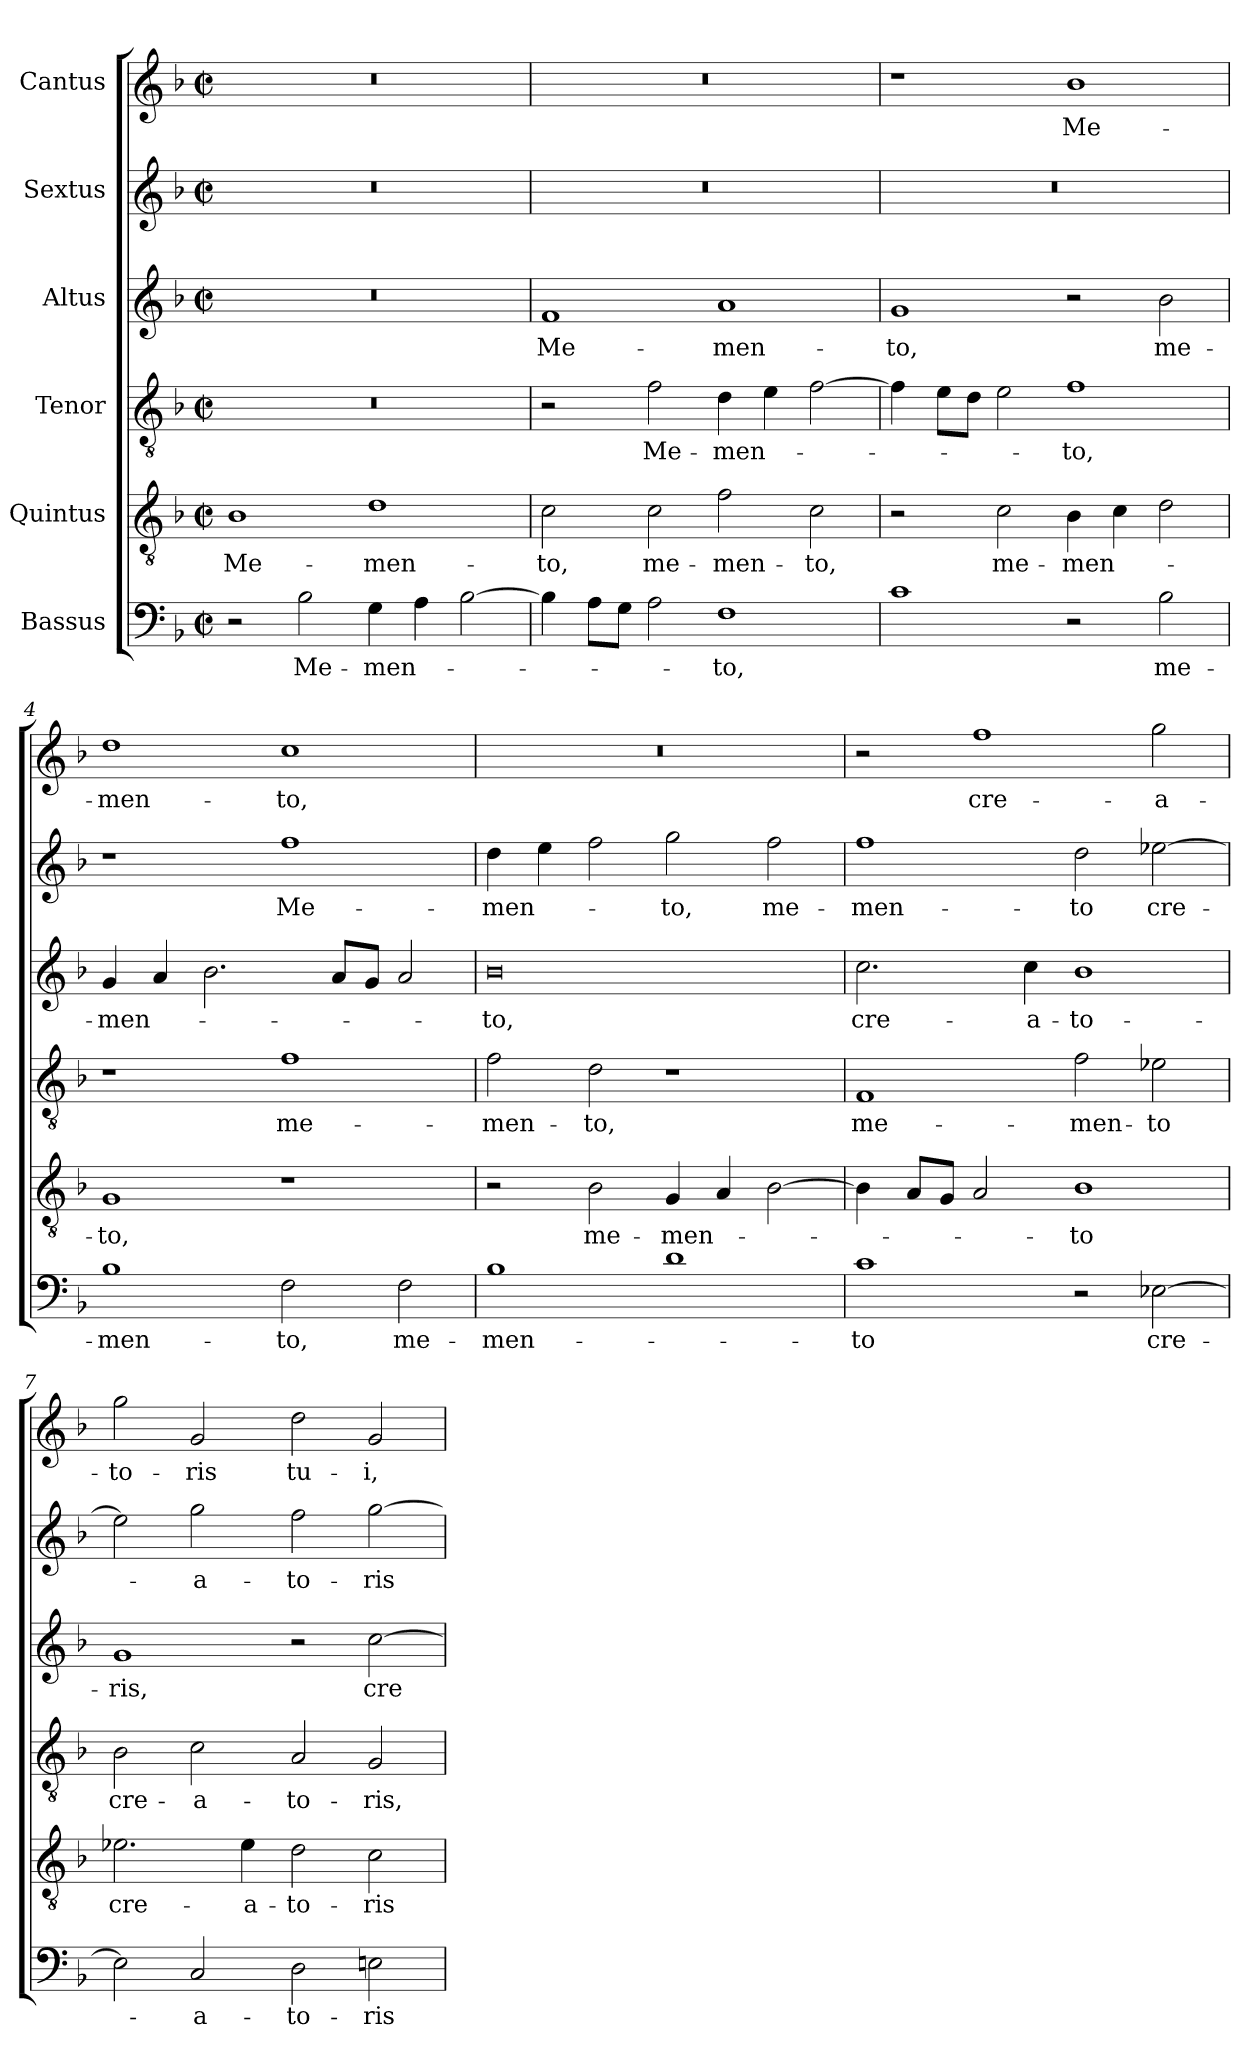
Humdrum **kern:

**kern	**text	**kern	**text	**kern	**text	**kern	**text	**kern	**text	**kern	**text
*part6	*part6	*part5	*part5	*part4	*part4	*part3	*part3	*part2	*part2	*part1	*part1
*staff6	*staff6	*staff5	*staff5	*staff4	*staff4	*staff3	*staff3	*staff2	*staff2	*staff1	*staff1
*I"Bassus	*	*I"Quintus	*	*I"Tenor	*	*I"Altus	*	*I"Sextus	*	*I"Cantus	*
*clefF4	*	*clefGv2	*	*clefGv2	*	*clefG2	*	*clefG2	*	*clefG2	*
*k[b-]	*	*k[b-]	*	*k[b-]	*	*k[b-]	*	*k[b-]	*	*k[b-]	*
*M4/2	*	*M4/2	*	*M4/2	*	*M4/2	*	*M4/2	*	*M4/2	*
*met(c|)	*	*met(c|)	*	*met(c|)	*	*met(c|)	*	*met(c|)	*	*met(c|)	*
=1	=1	=1	=1	=1	=1	=1	=1	=1	=1	=1	=1
!	!	!	!LO:LY:b	!	!	!	!	!	!	!	!
2r	.	1B-	Me-	0r	.	0r	.	0r	.	0r	.
!	!LO:LY:b	!	!	!	!	!	!	!	!	!	!
2B-\	Me-	.	.	.	.	.	.	.	.	.	.
!	!LO:LY:b	!	!LO:LY:b	!	!	!	!	!	!	!	!
4G\	men-	1d	men-	.	.	.	.	.	.	.	.
4A\	.	.	.	.	.	.	.	.	.	.	.
[2B-\	.	.	.	.	.	.	.	.	.	.	.
=2	=2	=2	=2	=2	=2	=2	=2	=2	=2	=2	=2
!	!	!	!LO:LY:b	!	!	!	!LO:LY:b	!	!	!	!
4B-\]	.	2c\	to,	2r	.	1f	Me-	0r	.	0r	.
8A\L	.	.	.	.	.	.	.	.	.	.	.
8G\J	.	.	.	.	.	.	.	.	.	.	.
!	!	!	!LO:LY:b	!	!LO:LY:b	!	!	!	!	!	!
2A\	.	2c\	me-	2f\	Me-	.	.	.	.	.	.
!	!LO:LY:b	!	!LO:LY:b	!	!LO:LY:b	!	!LO:LY:b	!	!	!	!
1F	-to,	2f\	-men-	4d\	men--	1a	men-	.	.	.	.
.	.	.	.	4e\	.	.	.	.	.	.	.
!	!	!	!LO:LY:b	!	!	!	!	!	!	!	!
.	.	2c\	-to,	[2f\	.	.	.	.	.	.	.
=3	=3	=3	=3	=3	=3	=3	=3	=3	=3	=3	=3
!	!	!	!	!	!	!	!LO:LY:b	!	!	!	!
1c	.	2r	.	4f\]	.	1g	to,	0r	.	1r	.
.	.	.	.	8e\L	.	.	.	.	.	.	.
.	.	.	.	8d\J	.	.	.	.	.	.	.
!	!	!	!LO:LY:b	!	!	!	!	!	!	!	!
.	.	2c\	me-	2e\	.	.	.	.	.	.	.
!	!	!	!LO:LY:b	!	!LO:LY:b	!	!	!	!	!	!LO:LY:b
2r	.	4B-\	men-	1f	to,	2r	.	.	.	1b-	Me-
.	.	4c\	.	.	.	.	.	.	.	.	.
!	!LO:LY:b	!	!	!	!	!	!LO:LY:b	!	!	!	!
2B-\	me-	2d\	.	.	.	2b-\	me-	.	.	.	.
=4	=4	=4	=4	=4	=4	=4	=4	=4	=4	=4	=4
!	!LO:LY:b	!	!LO:LY:b	!	!	!	!LO:LY:b	!	!	!	!LO:LY:b
1B-	-men-	1G	to,	1r	.	4g/	men-	1r	.	1dd	men-
.	.	.	.	.	.	4a/	.	.	.	.	.
.	.	.	.	.	.	2.b-\	.	.	.	.	.
!	!LO:LY:b	!	!	!	!LO:LY:b	!	!	!	!LO:LY:b	!	!LO:LY:b
2F\	-to,	1r	.	1f	me-	.	.	1ff	Me-	1cc	to,
.	.	.	.	.	.	8a/L	.	.	.	.	.
.	.	.	.	.	.	8g/J	.	.	.	.	.
!	!LO:LY:b	!	!	!	!	!	!	!	!	!	!
2F\	me-	.	.	.	.	2a/	.	.	.	.	.
!!LO:LB:g=z
=5	=5	=5	=5	=5	=5	=5	=5	=5	=5	=5	=5
!	!LO:LY:b	!	!	!	!LO:LY:b	!	!LO:LY:b	!	!LO:LY:b	!	!
1B-	men-	2r	.	2f\	men-	0b-	to,	4dd\	men-	0r	.
.	.	.	.	.	.	.	.	4ee\	.	.	.
!	!	!	!LO:LY:b	!	!LO:LY:b	!	!	!	!	!	!
.	.	2B-\	me-	2d\	-to,	.	.	2ff\	.	.	.
!	!	!	!LO:LY:b	!	!	!	!	!	!LO:LY:b	!	!
1d	.	4G/	men-	1r	.	.	.	2gg\	to,	.	.
.	.	4A/	.	.	.	.	.	.	.	.	.
!	!	!	!	!	!	!	!	!	!LO:LY:b	!	!
.	.	[2B-\	.	.	.	.	.	2ff\	me-	.	.
=6	=6	=6	=6	=6	=6	=6	=6	=6	=6	=6	=6
!	!LO:LY:b	!	!	!	!LO:LY:b	!	!LO:LY:b	!	!LO:LY:b	!	!
1c	to	4B-\]	.	1F	me-	2.cc\	cre-	1ff	-men-	2r	.
.	.	8A/L	.	.	.	.	.	.	.	.	.
.	.	8G/J	.	.	.	.	.	.	.	.	.
!	!	!	!	!	!	!	!	!	!	!	!LO:LY:b
.	.	2A/	.	.	.	.	.	.	.	1ff	cre-
!	!	!	!	!	!	!	!LO:LY:b	!	!	!	!
.	.	.	.	.	.	4cc\	a-	.	.	.	.
!	!	!	!LO:LY:b	!	!LO:LY:b	!	!LO:LY:b	!	!LO:LY:b	!	!
2r	.	1B-	-to	2f\	men-	1b-	to-	2dd\	-to	.	.
!	!LO:LY:b	!	!	!	!LO:LY:b	!	!	!	!LO:LY:b	!	!LO:LY:b
[2E-X\	cre-	.	.	2e-X\	to	.	.	[2ee-X\	cre-	2gg\	-a-
=7	=7	=7	=7	=7	=7	=7	=7	=7	=7	=7	=7
!	!	!	!LO:LY:b	!	!LO:LY:b	!	!LO:LY:b	!	!	!	!LO:LY:b
2E-\]	.	2.e-X\	cre-	2B-\	cre-	1g	ris,	2ee-\]	.	2gg\	-to-
!	!LO:LY:b	!	!	!	!LO:LY:b	!	!	!	!LO:LY:b	!	!LO:LY:b
2C/	-a-	.	.	2c\	a-	.	.	2gg\	-a-	2g/	-ris
!	!	!	!LO:LY:b	!	!	!	!	!	!	!	!
.	.	4e-\	-a-	.	.	.	.	.	.	.	.
!	!LO:LY:b	!	!LO:LY:b	!	!LO:LY:b	!	!	!	!LO:LY:b	!	!LO:LY:b
2D\	-to-	2d\	-to-	2A/	to-	2r	.	2ff\	-to-	2dd\	tu-
!	!LO:LY:b	!	!LO:LY:b	!	!LO:LY:b	!	!LO:LY:b	!	!LO:LY:b	!	!LO:LY:b
2En\	-ris	2c\	-ris	2G/	ris,	[2cc\	cre-	[2gg\	-ris	2g/	-i,
=	=	=	=	=	=	=	=	=	=	=	=
*-	*-	*-	*-	*-	*-	*-	*-	*-	*-	*-	*-
